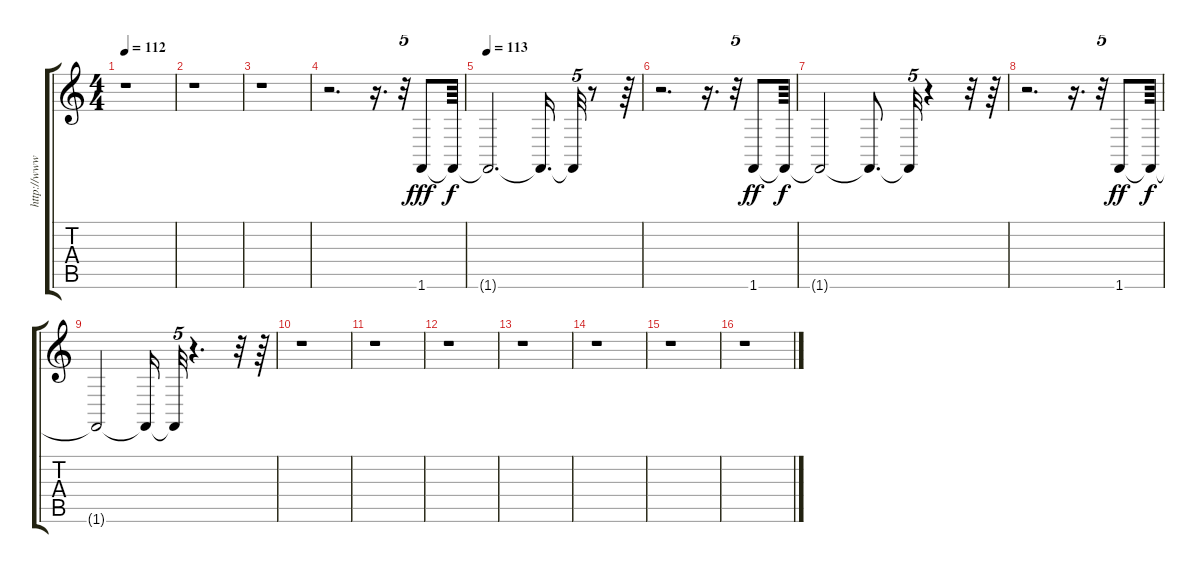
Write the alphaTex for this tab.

\track ("http://www.virtualsined.com" "http://www") {instrument electricgrandpiano}
\staff {score tabs}
\tuning (E4 B3 G3 D3 A2 E2) {hide}
\ts (4 4)
\tempo 112
\clef g2
\ks c
r.1{dy p} |
r.1 |
r.1 |
r.2{d} r.16{d} r.32{tu (5 4)} 1.6.8{dy fff} 1.6{t}.64{dy f} |
\tempo 113
1.6{t}.2{d} 1.6{t}.16{d} 1.6{t}.32{tu (5 4)} r.8 r.64 |
r.2{d} r.16{d} r.32{tu (5 4)} 1.6.8{dy ff} 1.6{t}.64{dy f} |
1.6{t}.2 1.6{t}.8{d} 1.6{t}.32{tu (5 4)} r.4 r.32 r.64 |
r.2{d} r.16{d} r.32{tu (5 4)} 1.6.8{dy ff} 1.6{t}.64{dy f} |
1.6{t}.2 1.6{t}.16 1.6{t}.32{tu (5 4)} r.4{d} r.32 r.64 |
r.1 |
r.1 |
r.1 |
r.1 |
r.1 |
r.1 |
r.1
